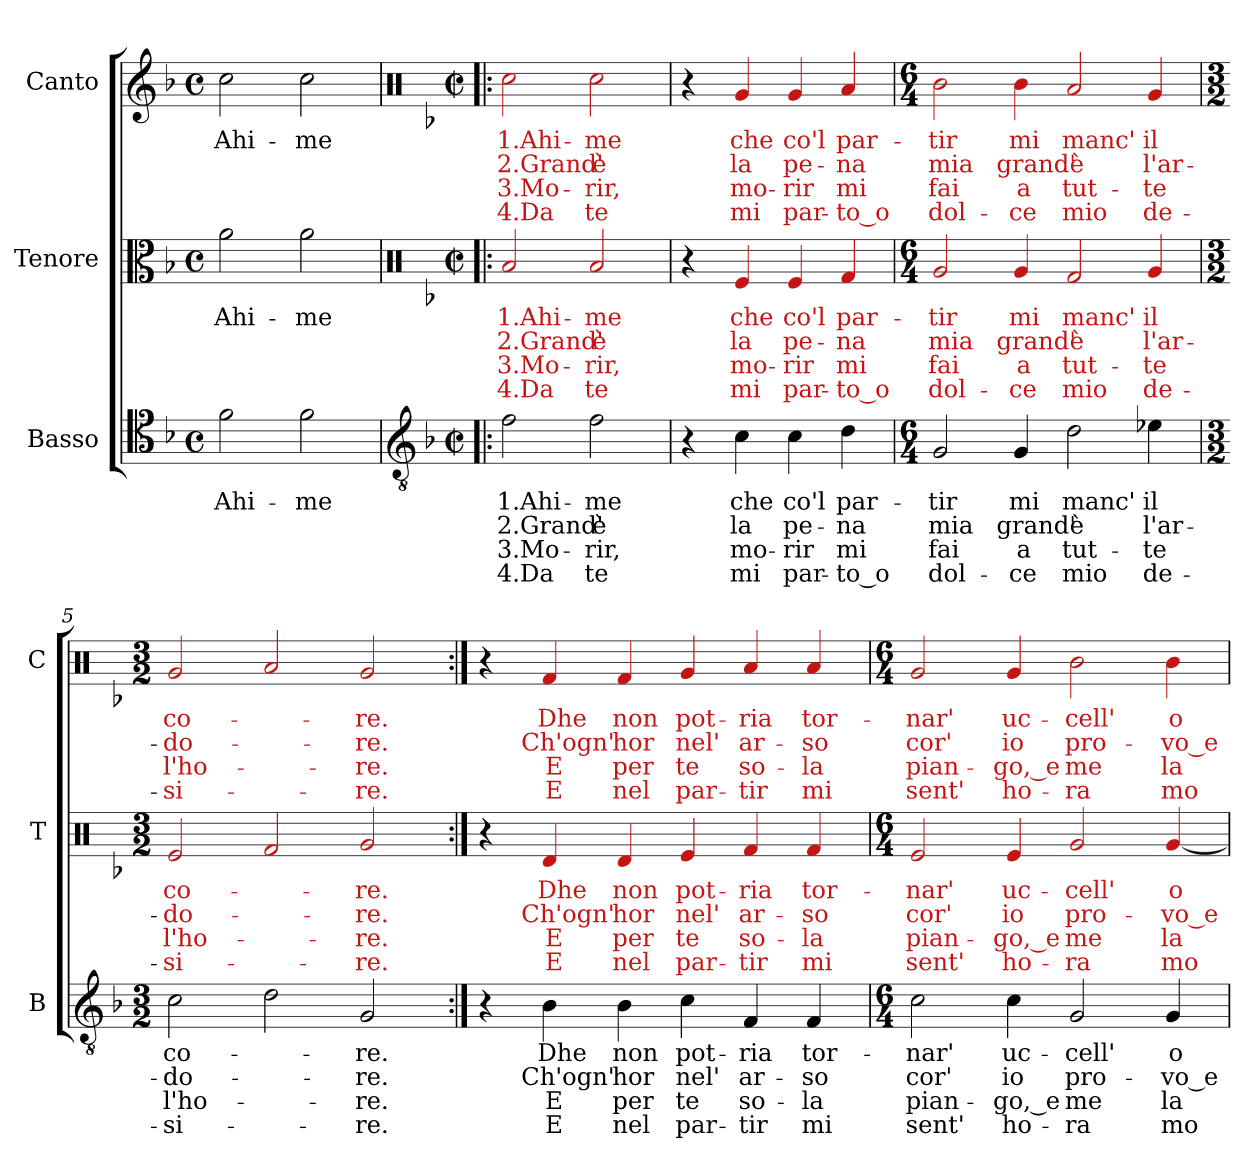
**kern	**text	**text	**text	**text	**kern	**text	**text	**text	**text	**kern	**text	**text	**text	**text
*part3	*part3	*part3	*part3	*part3	*part2	*part2	*part2	*part2	*part2	*part1	*part1	*part1	*part1	*part1
*staff3	*staff3	*staff3	*staff3	*staff3	*staff2	*staff2	*staff2	*staff2	*staff2	*staff1	*staff1	*staff1	*staff1	*staff1
*I"Basso	*	*	*	*	*I"Tenore	*	*	*	*	*I"Canto	*	*	*	*
*I'B	*	*	*	*	*I'T	*	*	*	*	*I'C	*	*	*	*
*clefC4	*	*	*	*	*clefC3	*	*	*	*	*clefG2	*	*	*	*
*k[b-]	*	*	*	*	*k[b-]	*	*	*	*	*k[b-]	*	*	*	*
*F:	*	*	*	*	*F:	*	*	*	*	*F:	*	*	*	*
*M4/4	*	*	*	*	*M4/4	*	*	*	*	*M4/4	*	*	*	*
*met(c)	*	*	*	*	*met(c)	*	*	*	*	*met(c)	*	*	*	*
=1	=1	=1	=1	=1	=1	=1	=1	=1	=1	=1	=1	=1	=1	=1
!LO:N:head=open	!	!	!	!	!LO:N:head=open	!	!	!	!	!LO:N:head=open	!	!	!	!
2f\	Ahi-	.	.	.	2a\	Ahi-	.	.	.	2cc\	-Ahi-	.	.	.
!LO:N:head=open	!	!	!	!	!LO:N:head=open	!	!	!	!	!LO:N:head=open	!	!	!	!
2f\	-me	.	.	.	2a\	-me	.	.	.	2cc\	-me	.	.	.
=2!|:	=2!|:	=2!|:	=2!|:	=2!|:	=2!|:	=2!|:	=2!|:	=2!|:	=2!|:	=2!|:	=2!|:	=2!|:	=2!|:	=2!|:
*clefGv2	*	*	*	*	*clefX	*	*	*	*	*clefX	*	*	*	*
*k[b-]	*	*	*	*	*k[b-]	*	*	*	*	*k[b-]	*	*	*	*
*F:	*	*	*	*	*F:	*	*	*	*	*F:	*	*	*	*
*M2/2	*	*	*	*	*M2/2	*	*	*	*	*M2/2	*	*	*	*
*met(c|)	*	*	*	*	*met(c|)	*	*	*	*	*met(c|)	*	*	*	*
2f\	1.Ahi-	2.Grand'	3.Mo-	4.Da	2a/	1.Ahi-	2.Grand'	3.Mo-	4.Da	2cc\	1.Ahi-	2.Grand'	3.Mo-	4.Da
2f\	-me	è	-rir,	te	2a/	-me	è	-rir,	te	2cc\	-me	è	-rir,	te
=3	=3	=3	=3	=3	=3	=3	=3	=3	=3	=3	=3	=3	=3	=3
4r	.	.	.	.	4r	.	.	.	.	4r	.	.	.	.
4c\	che	la	mo-	mi	4e/	che	la	mo-	mi	4g/	che	la	mo-	mi
4c\	co'l	pe-	-rir	par-	4e/	co'l	pe-	-rir	par-	4g/	co'l	pe-	-rir	par-
4d\	par-	-na	mi	-to_o	4f#X/	par-	-na	mi	-to_o	4a/	par-	-na	mi	-to_o
!!LO:LB:g=z
=4	=4	=4	=4	=4	=4	=4	=4	=4	=4	=4	=4	=4	=4	=4
*M6/4	*	*	*	*	*M6/4	*	*	*	*	*M6/4	*	*	*	*
2G/	-tir	mia	fai	dol-	2g/	-tir	mia	fai	dol-	2b-\	-tir	mia	fai	dol-
4G/	mi	grand'	a	-ce	4g/	mi	grand'	a	-ce	4b-\	mi	grand'	a	-ce
2d\	manc'	è	tut-	mio	2f#X/	manc'	è	tut-	mio	2a/	manc'	è	tut-	mio
4e-X\	il	l'ar-	-te	de-	4g/	il	l'ar-	-te	de-	4g/	il	l'ar-	-te	de-
=5	=5	=5	=5	=5	=5	=5	=5	=5	=5	=5	=5	=5	=5	=5
*M3/2	*	*	*	*	*M3/2	*	*	*	*	*M3/2	*	*	*	*
2c\	co-	-do-	l'ho-	-si-	2e/	co-	-do-	l'ho-	-si-	2g/	co-	-do-	l'ho-	-si-
2d\	.	.	.	.	2f#X/	.	.	.	.	2a/	.	.	.	.
2G/	-re.	-re.	-re.	-re.	2g/	-re.	-re.	-re.	-re.	2g/	-re.	-re.	-re.	-re.
!!LO:PB:g=z
=6:|!	=6:|!	=6:|!	=6:|!	=6:|!	=6:|!	=6:|!	=6:|!	=6:|!	=6:|!	=6:|!	=6:|!	=6:|!	=6:|!	=6:|!
4r	.	.	.	.	4r	.	.	.	.	4r	.	.	.	.
4B-\	Dhe	Ch'ogn'	E	E	4d/	Dhe	Ch'ogn'	E	E	4f/	Dhe	Ch'ogn'	E	E
4B-\	non	hor	per	nel	4d/	non	hor	per	nel	4f/	non	hor	per	nel
4c\	pot-	nel'	te	par-	4e/	pot-	nel'	te	par-	4g/	pot-	nel'	te	par-
4F/	-ria	ar-	so-	-tir	4f/	-ria	ar-	so-	-tir	4a/	-ria	ar-	so-	-tir
4F/	tor-	-so	-la	mi	4f/	tor-	-so	-la	mi	4a/	tor-	-so	-la	mi
=7	=7	=7	=7	=7	=7	=7	=7	=7	=7	=7	=7	=7	=7	=7
*M6/4	*	*	*	*	*M6/4	*	*	*	*	*M6/4	*	*	*	*
2c\	-nar'	cor'	pian-	sent'	2e/	-nar'	cor'	pian-	sent'	2g/	-nar'	cor'	pian-	sent'
4c\	uc-	io	-go,_e	ho-	4e/	uc-	io	-go,_e	ho-	4g/	uc-	io	-go,_e	ho-
2G/	-cell'	pro-	me	-ra	2g/	-cell'	pro-	me	-ra	2b-\	-cell'	pro-	me	-ra
4G/	o	-vo_e	la-	mo-	[4g/	o	-vo_e	la-	mo-	4b-\	o	-vo_e	la-	mo-
=	=	=	=	=	=	=	=	=	=	=	=	=	=	=
*-	*-	*-	*-	*-	*-	*-	*-	*-	*-	*-	*-	*-	*-	*-
